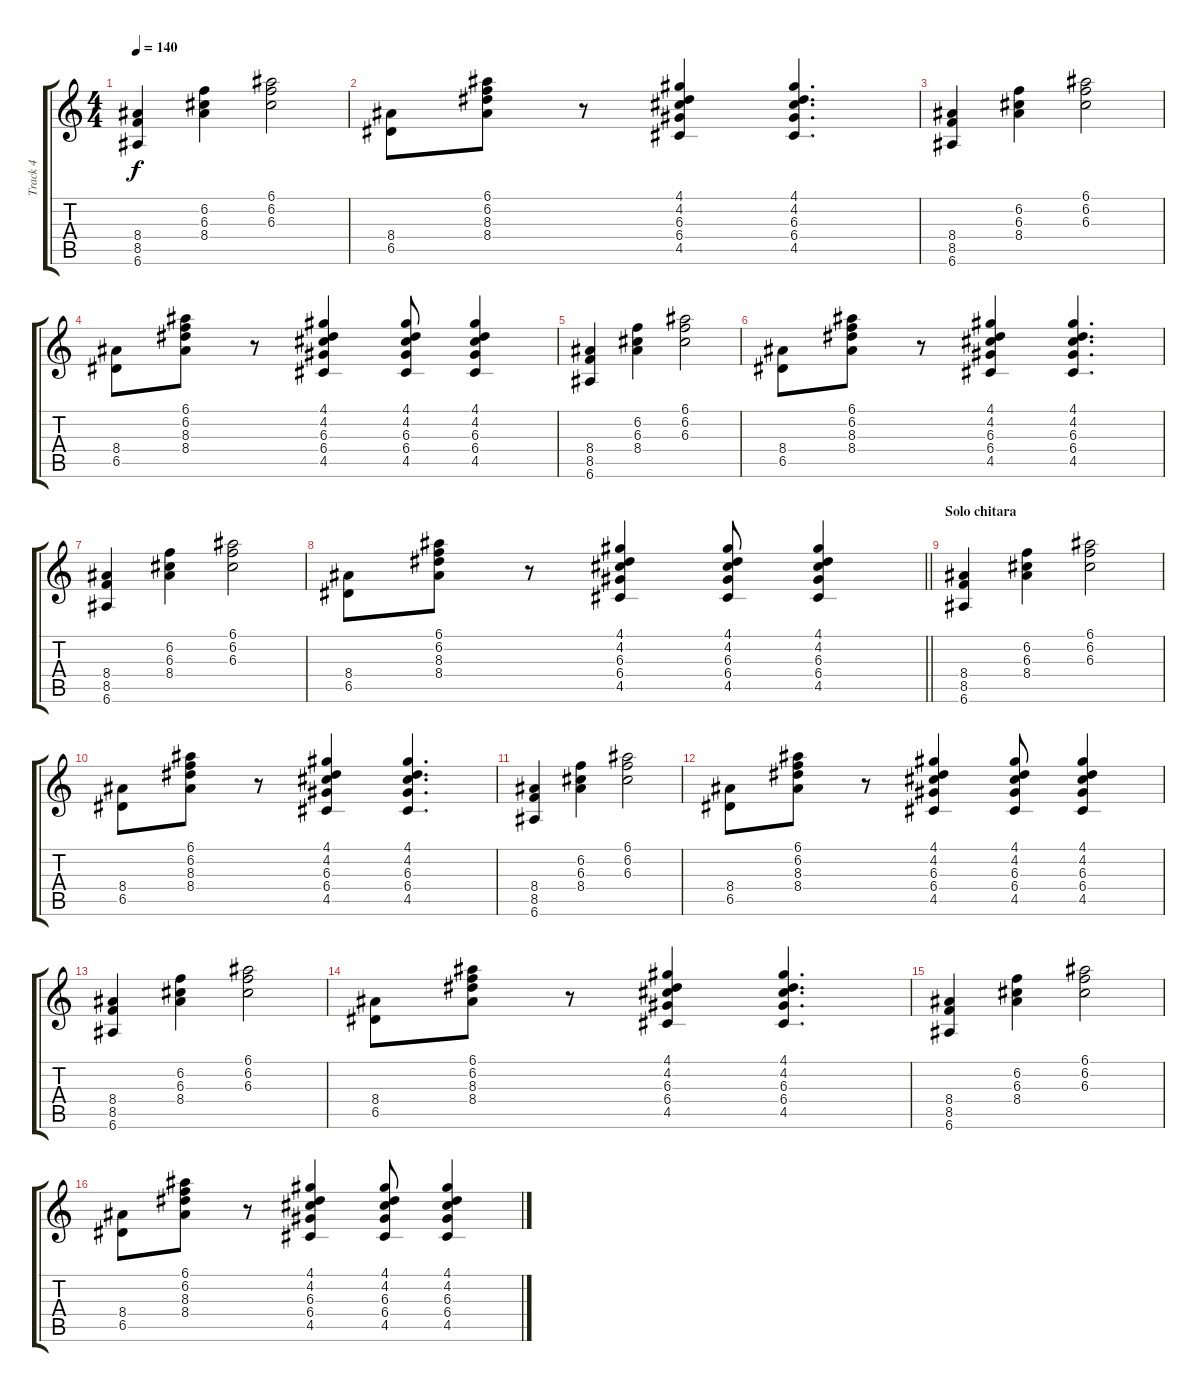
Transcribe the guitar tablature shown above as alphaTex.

\track ("Track 4" "Track 4") {instrument electricguitarclean}
\staff {score tabs}
\tuning (E4 B3 G3 D3 A2 E2) {hide}
\ts (4 4)
\tempo 140
\clef g2
\ks c
(8.4 8.5 6.6).4{dy f} (6.2 6.3 8.4).4 (6.1 6.2 6.3).2 |
(8.4 6.5).8 (6.1 6.2 8.3 8.4).8 r.8 (4.1 4.2 6.3 6.4 4.5).4 (4.1 4.2 6.3 6.4 4.5).4{d} |
(8.4 8.5 6.6).4 (6.2 6.3 8.4).4 (6.1 6.2 6.3).2 |
(8.4 6.5).8 (6.1 6.2 8.3 8.4).8 r.8 (4.1 4.2 6.3 6.4 4.5).4 (4.1 4.2 6.3 6.4 4.5).8 (4.1 4.2 6.3 6.4 4.5).4 |
(8.4 8.5 6.6).4 (6.2 6.3 8.4).4 (6.1 6.2 6.3).2 |
(8.4 6.5).8 (6.1 6.2 8.3 8.4).8 r.8 (4.1 4.2 6.3 6.4 4.5).4 (4.1 4.2 6.3 6.4 4.5).4{d} |
(8.4 8.5 6.6).4 (6.2 6.3 8.4).4 (6.1 6.2 6.3).2 |
\barLineRight lightlight
(8.4 6.5).8 (6.1 6.2 8.3 8.4).8 r.8 (4.1 4.2 6.3 6.4 4.5).4 (4.1 4.2 6.3 6.4 4.5).8 (4.1 4.2 6.3 6.4 4.5).4 |
\section ("" "Solo chitara")
(8.4 8.5 6.6).4 (6.2 6.3 8.4).4 (6.1 6.2 6.3).2 |
(8.4 6.5).8 (6.1 6.2 8.3 8.4).8 r.8 (4.1 4.2 6.3 6.4 4.5).4 (4.1 4.2 6.3 6.4 4.5).4{d} |
(8.4 8.5 6.6).4 (6.2 6.3 8.4).4 (6.1 6.2 6.3).2 |
(8.4 6.5).8 (6.1 6.2 8.3 8.4).8 r.8 (4.1 4.2 6.3 6.4 4.5).4 (4.1 4.2 6.3 6.4 4.5).8 (4.1 4.2 6.3 6.4 4.5).4 |
(8.4 8.5 6.6).4 (6.2 6.3 8.4).4 (6.1 6.2 6.3).2 |
(8.4 6.5).8 (6.1 6.2 8.3 8.4).8 r.8 (4.1 4.2 6.3 6.4 4.5).4 (4.1 4.2 6.3 6.4 4.5).4{d} |
(8.4 8.5 6.6).4 (6.2 6.3 8.4).4 (6.1 6.2 6.3).2 |
(8.4 6.5).8 (6.1 6.2 8.3 8.4).8 r.8 (4.1 4.2 6.3 6.4 4.5).4 (4.1 4.2 6.3 6.4 4.5).8 (4.1 4.2 6.3 6.4 4.5).4
